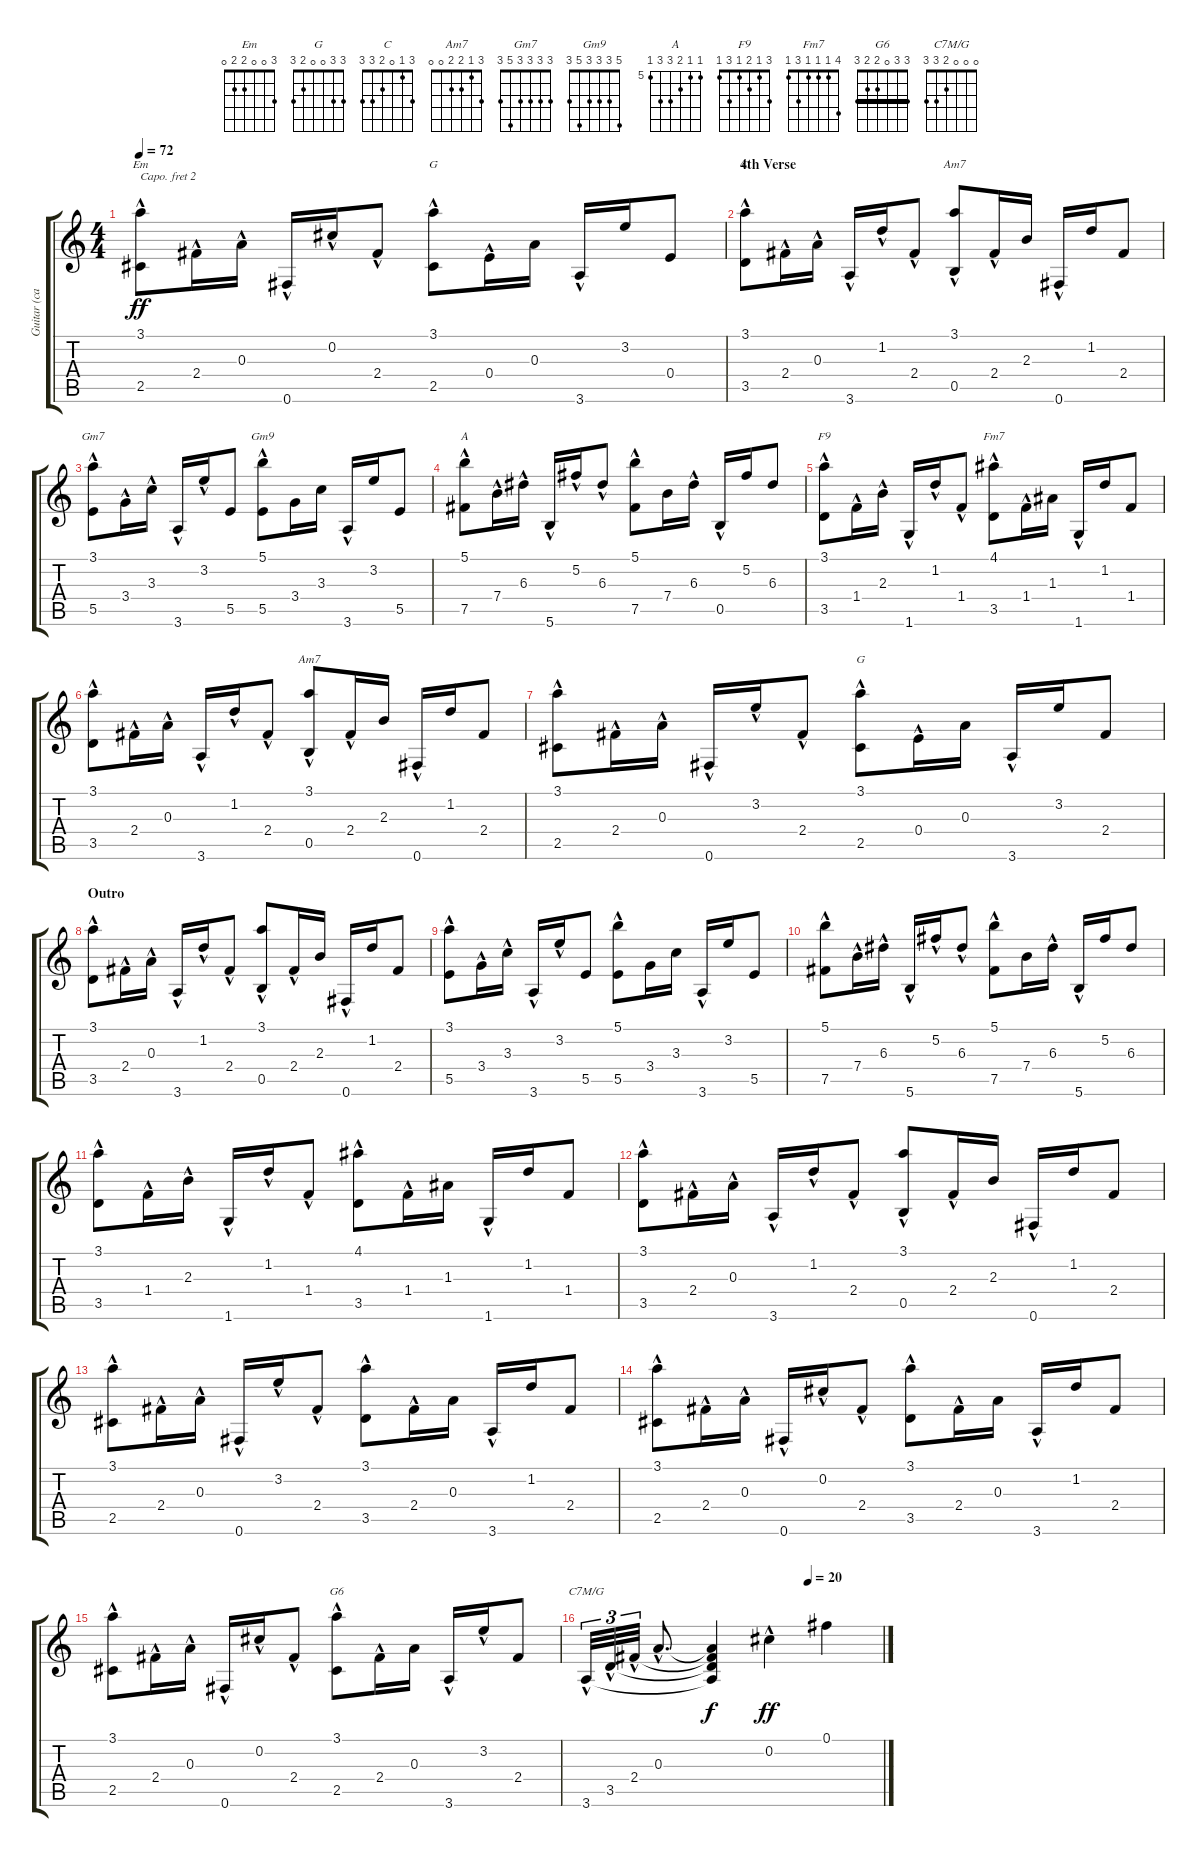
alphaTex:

\track ("Guitar (capo 2)" "Guitar (ca") {instrument acousticguitarsteel}
\staff {score tabs}
\capo 2
\tuning (E4 B3 G3 D3 A2 E2) {hide}
\chord ("Em" 3 0 0 2 2 0)
\chord ("G" 3 3 0 0 2 3) {barre 3}
\chord ("C" 3 1 0 2 3 3)
\chord ("Am7" 3 1 2 2 0 x)
\chord ("Gm7" 3 3 3 3 5 3)
\chord ("Gm9" 5 3 3 3 5 3)
\chord ("A" 5 5 6 7 7 5) {firstfret 5}
\chord ("F9" 3 1 2 1 3 1)
\chord ("Fm7" 4 1 1 1 3 1)
\chord ("Am7" 3 1 2 2 0 0)
\chord ("G" 3 3 0 0 2 3)
\chord ("G6" 3 3 0 2 2 3) {barre 3}
\chord ("C7M/G" 0 0 0 2 3 3)
\ts (4 4)
\tempo 72
\clef g2
\ks c
(3.1{hac} 2.5{hac}).8{ch "Em" dy ff} 2.4{hac}.16 0.3{hac}.16 0.6{hac}.16 0.2{hac}.16 2.4{hac}.8 (3.1{hac} 2.5{hac}).8{ch "G"} 0.4{hac}.16 0.3.16 3.6{hac}.16 3.2.16 0.4.8 |
\section ("" "4th Verse")
(3.1{hac} 3.5{hac}).8{ch "C"} 2.4{hac}.16 0.3{hac}.16 3.6{hac}.16 1.2{hac}.16 2.4{hac}.8 (3.1{hac} 0.5{hac}).8{ch "Am7"} 2.4{hac}.16 2.3.16 0.6{hac}.16 1.2.16 2.4.8 |
(3.1{hac} 5.5).8{ch "Gm7"} 3.4{hac}.16 3.3{hac}.16 3.6{hac}.16 3.2{hac}.16 5.5.8 (5.1{hac} 5.5).8{ch "Gm9"} 3.4.16 3.3.16 3.6{hac}.16 3.2.16 5.5.8 |
(5.1{hac} 7.5{hac}).8{ch "A"} 7.4{hac}.16 6.3{hac}.16 5.6{hac}.16 5.2{hac}.16 6.3{hac}.8 (5.1{hac} 7.5{hac}).8 7.4.16 6.3{hac}.16 0.5{hac}.16 5.2.16 6.3.8 |
(3.1{hac} 3.5{hac}).8{ch "F9"} 1.4{hac}.16 2.3{hac}.16 1.6{hac}.16 1.2{hac}.16 1.4{hac}.8 (4.1{hac} 3.5{hac}).8{ch "Fm7"} 1.4{hac}.16 1.3.16 1.6{hac}.16 1.2.16 1.4.8 |
(3.1{hac} 3.5{hac}).8 2.4{hac}.16 0.3{hac}.16 3.6{hac}.16 1.2{hac}.16 2.4{hac}.8 (3.1{hac} 0.5{hac}).8{ch "Am7"} 2.4{hac}.16 2.3.16 0.6{hac}.16 1.2.16 2.4.8 |
(3.1{hac} 2.5{hac}).8 2.4{hac}.16 0.3{hac}.16 0.6{hac}.16 3.2{hac}.16 2.4{hac}.8 (3.1{hac} 2.5{hac}).8{ch "G"} 0.4{hac}.16 0.3.16 3.6{hac}.16 3.2.16 2.4.8 |
\section ("" "Outro")
(3.1{hac} 3.5{hac}).8 2.4{hac}.16 0.3{hac}.16 3.6{hac}.16 1.2{hac}.16 2.4{hac}.8 (3.1{hac} 0.5{hac}).8 2.4{hac}.16 2.3.16 0.6{hac}.16 1.2.16 2.4.8 |
(3.1{hac} 5.5).8 3.4{hac}.16 3.3{hac}.16 3.6{hac}.16 3.2{hac}.16 5.5.8 (5.1{hac} 5.5).8 3.4.16 3.3.16 3.6{hac}.16 3.2.16 5.5.8 |
(5.1{hac} 7.5{hac}).8 7.4{hac}.16 6.3{hac}.16 5.6{hac}.16 5.2{hac}.16 6.3{hac}.8 (5.1{hac} 7.5{hac}).8 7.4.16 6.3{hac}.16 5.6{hac}.16 5.2.16 6.3.8 |
(3.1{hac} 3.5{hac}).8 1.4{hac}.16 2.3{hac}.16 1.6{hac}.16 1.2{hac}.16 1.4{hac}.8 (4.1{hac} 3.5{hac}).8 1.4{hac}.16 1.3.16 1.6{hac}.16 1.2.16 1.4.8 |
(3.1{hac} 3.5{hac}).8 2.4{hac}.16 0.3{hac}.16 3.6{hac}.16 1.2{hac}.16 2.4{hac}.8 (3.1{hac} 0.5{hac}).8 2.4{hac}.16 2.3.16 0.6{hac}.16 1.2.16 2.4.8 |
(3.1{hac} 2.5{hac}).8 2.4{hac}.16 0.3{hac}.16 0.6{hac}.16 3.2{hac}.16 2.4{hac}.8 (3.1{hac} 3.5{hac}).8 2.4{hac}.16 0.3.16 3.6{hac}.16 1.2.16 2.4.8 |
(3.1{hac} 2.5{hac}).8 2.4{hac}.16 0.3{hac}.16 0.6{hac}.16 0.2{hac}.16 2.4{hac}.8 (3.1{hac} 3.5{hac}).8 2.4{hac}.16 0.3.16 3.6{hac}.16 1.2.16 2.4.8 |
(3.1{hac} 2.5{hac}).8 2.4{hac}.16 0.3{hac}.16 0.6{hac}.16 0.2{hac}.16 2.4{hac}.8 (3.1{hac} 2.5{hac}).8{ch "G6"} 2.4{hac}.16 0.3.16 3.6{hac}.16 3.2{hac}.16 2.4.8 |
\tempo (20 0.75)
3.6{hac}.32{tu (3 2) ch "C7M/G"} 3.5{hac}.32{tu (3 2)} 2.4{hac}.32{tu (3 2)} 0.3{hac}.8{d} (0.3{t} 2.4{t} 3.5{t} 3.6{t}).4{dy f} 0.2{hac}.4{dy ff} 0.1.4
